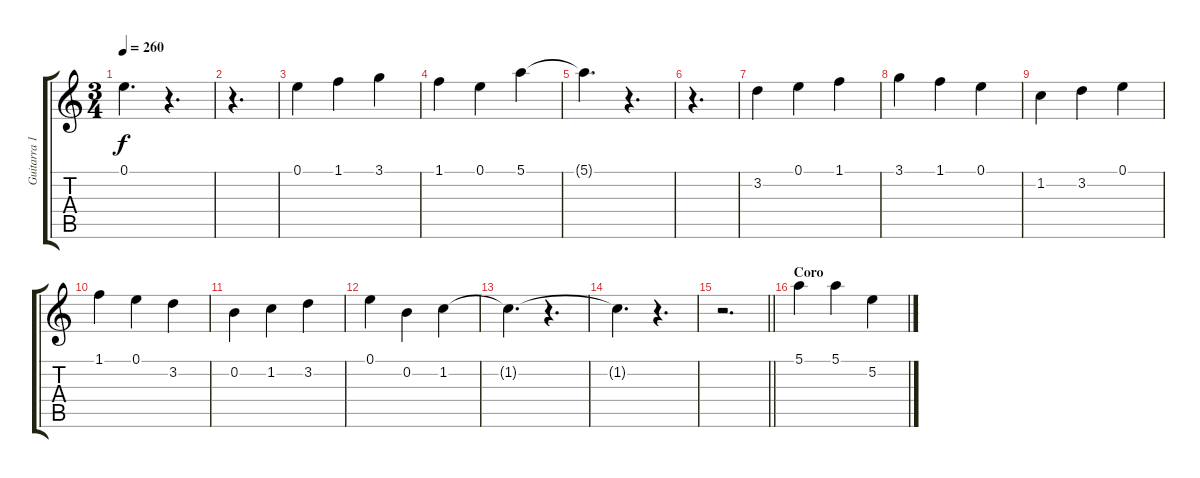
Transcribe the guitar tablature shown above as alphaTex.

\track ("Guitarra 1" "Guitarra 1") {instrument electricguitarclean}
\staff {score tabs}
\tuning (E4 B3 G3 D3 A2 E2) {hide}
\ts (3 4)
\tempo 260
\clef g2
\ks c
0.1{t}.4{d dy f} r.4{d} |
r.4{d} |
0.1.4 1.1.4 3.1.4 |
1.1.4 0.1.4 5.1.4 |
5.1{t}.4{d} r.4{d} |
r.4{d} |
3.2.4 0.1.4 1.1.4 |
3.1.4 1.1.4 0.1.4 |
1.2.4 3.2.4 0.1.4 |
1.1.4 0.1.4 3.2.4 |
0.2.4 1.2.4 3.2.4 |
0.1.4 0.2.4 1.2.4 |
1.2{t}.4{d} r.4{d} |
1.2{t}.4{d} r.4{d} |
\barLineRight lightlight
r.2{d} |
\section ("" "Coro")
5.1.4 5.1.4 5.2.4
